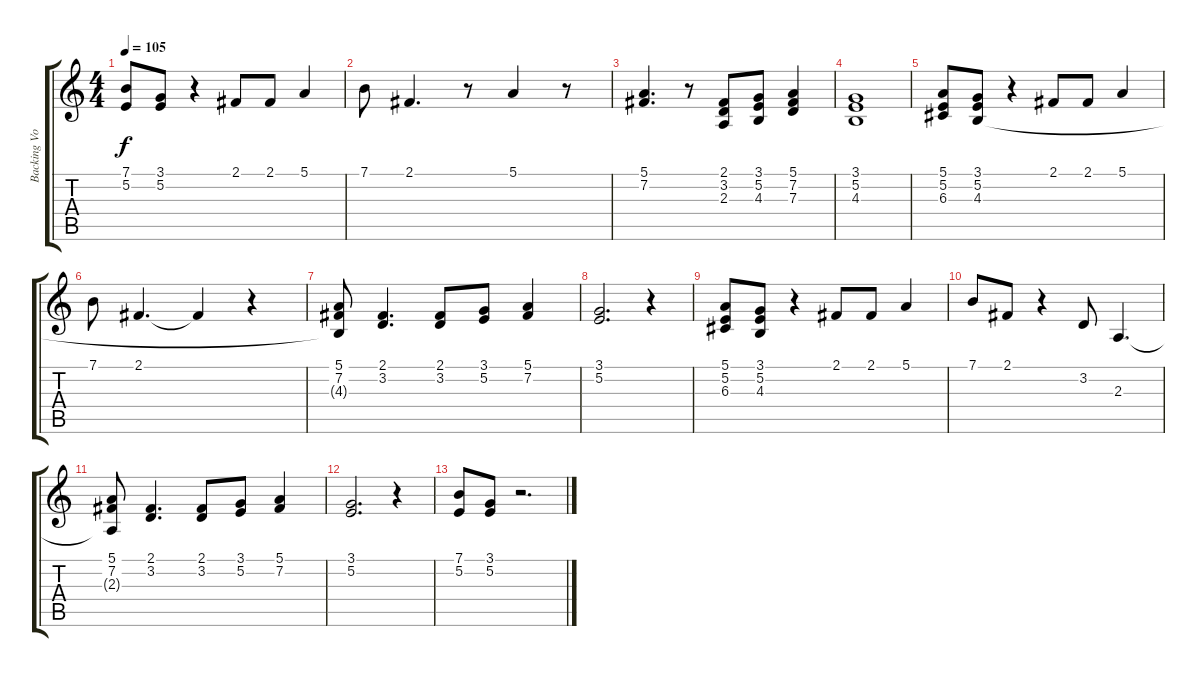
\track ("Backing Vocals" "Backing Vo") {instrument voiceoohs}
\staff {score tabs}
\tuning (E4 B3 G3 D3 A2 E2) {hide}
\ts (4 4)
\tempo 105
\clef g2
\ks c
(7.1 5.2).8{dy f} (3.1 5.2).8 r.4 2.1.8 2.1.8 5.1.4 |
7.1.8 2.1.4{d} r.8 5.1.4 r.8 |
(5.1 7.2).4{d} r.8 (2.1 3.2 2.3).8 (3.1 5.2 4.3).8 (5.1 7.2 7.3).4 |
(3.1 5.2 4.3).1 |
(5.1 5.2 6.3).8 (3.1 5.2 4.3).8 r.4 2.1.8 2.1.8 5.1.4 |
7.1.8 2.1.4{d} 2.1{t}.4 r.4 |
(5.1 7.2 4.3{t}).8 (2.1 3.2).4{d} (2.1 3.2).8 (3.1 5.2).8 (5.1 7.2).4 |
(3.1 5.2).2{d} r.4 |
(5.1 5.2 6.3).8 (3.1 5.2 4.3).8 r.4 2.1.8 2.1.8 5.1.4 |
7.1.8 2.1.8 r.4 3.2.8 2.3.4{d} |
(5.1 7.2 2.3{t}).8 (2.1 3.2).4{d} (2.1 3.2).8 (3.1 5.2).8 (5.1 7.2).4 |
(3.1 5.2).2{d} r.4 |
(7.1 5.2).8 (3.1 5.2).8 r.2{d}
